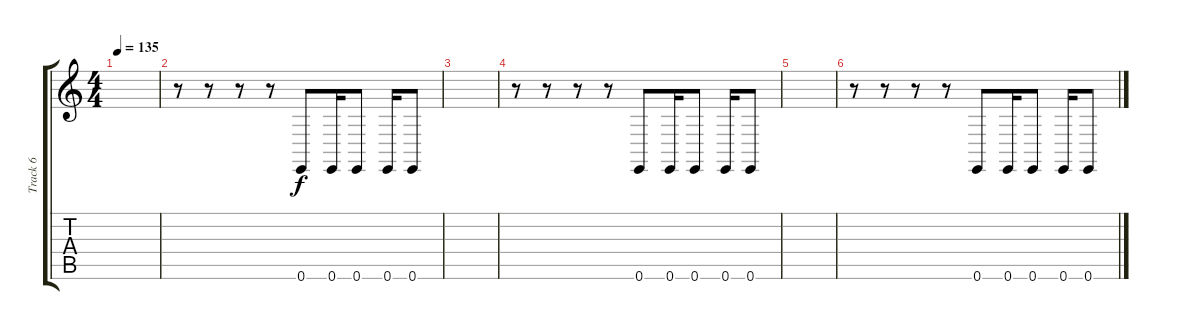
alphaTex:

\track ("Track 6" "Track 6") {instrument oboe}
\staff {score tabs}
\tuning (E4 B3 G3 D3 A2 E2) {hide}
\ts (4 4)
\tempo 135
\clef g2
\ks c
|
r.8 r.8 r.8 r.8 0.6.8 0.6.16 0.6.8 0.6.16 0.6.8 |
|
r.8 r.8 r.8 r.8 0.6.8 0.6.16 0.6.8 0.6.16 0.6.8 |
|
r.8 r.8 r.8 r.8 0.6.8 0.6.16 0.6.8 0.6.16 0.6.8
